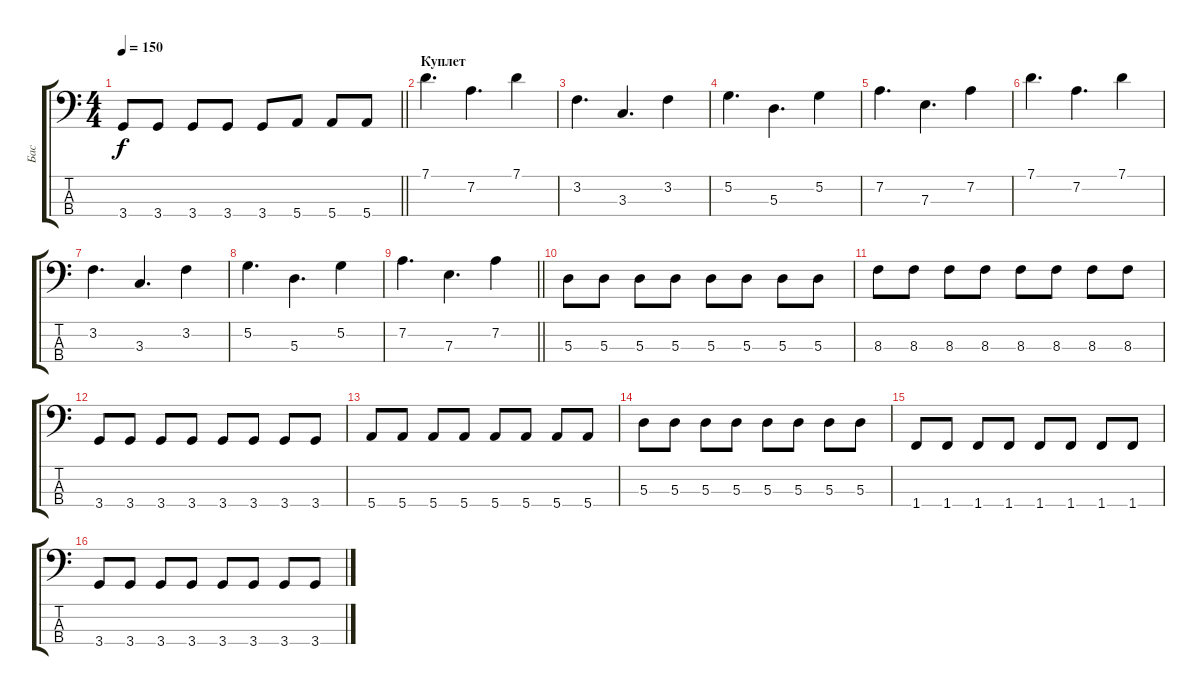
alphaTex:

\track ("Бас" "Бас") {instrument electricbassfinger}
\staff {score tabs}
\tuning (G2 D2 A1 E1) {hide}
\ts (4 4)
\tempo 150
\clef f4
\barLineRight lightlight
\ks c
3.4.8{dy f} 3.4.8 3.4.8 3.4.8 3.4.8 5.4.8 5.4.8 5.4.8 |
\section ("" "Куплет")
7.1.4{d} 7.2.4{d} 7.1.4 |
3.2.4{d} 3.3.4{d} 3.2.4 |
5.2.4{d} 5.3.4{d} 5.2.4 |
7.2.4{d} 7.3.4{d} 7.2.4 |
7.1.4{d} 7.2.4{d} 7.1.4 |
3.2.4{d} 3.3.4{d} 3.2.4 |
5.2.4{d} 5.3.4{d} 5.2.4 |
\barLineRight lightlight
7.2.4{d} 7.3.4{d} 7.2.4 |
\section ("" " ")
5.3.8 5.3.8 5.3.8 5.3.8 5.3.8 5.3.8 5.3.8 5.3.8 |
8.3.8 8.3.8 8.3.8 8.3.8 8.3.8 8.3.8 8.3.8 8.3.8 |
3.4.8 3.4.8 3.4.8 3.4.8 3.4.8 3.4.8 3.4.8 3.4.8 |
5.4.8 5.4.8 5.4.8 5.4.8 5.4.8 5.4.8 5.4.8 5.4.8 |
5.3.8 5.3.8 5.3.8 5.3.8 5.3.8 5.3.8 5.3.8 5.3.8 |
1.4.8 1.4.8 1.4.8 1.4.8 1.4.8 1.4.8 1.4.8 1.4.8 |
3.4.8 3.4.8 3.4.8 3.4.8 3.4.8 3.4.8 3.4.8 3.4.8
